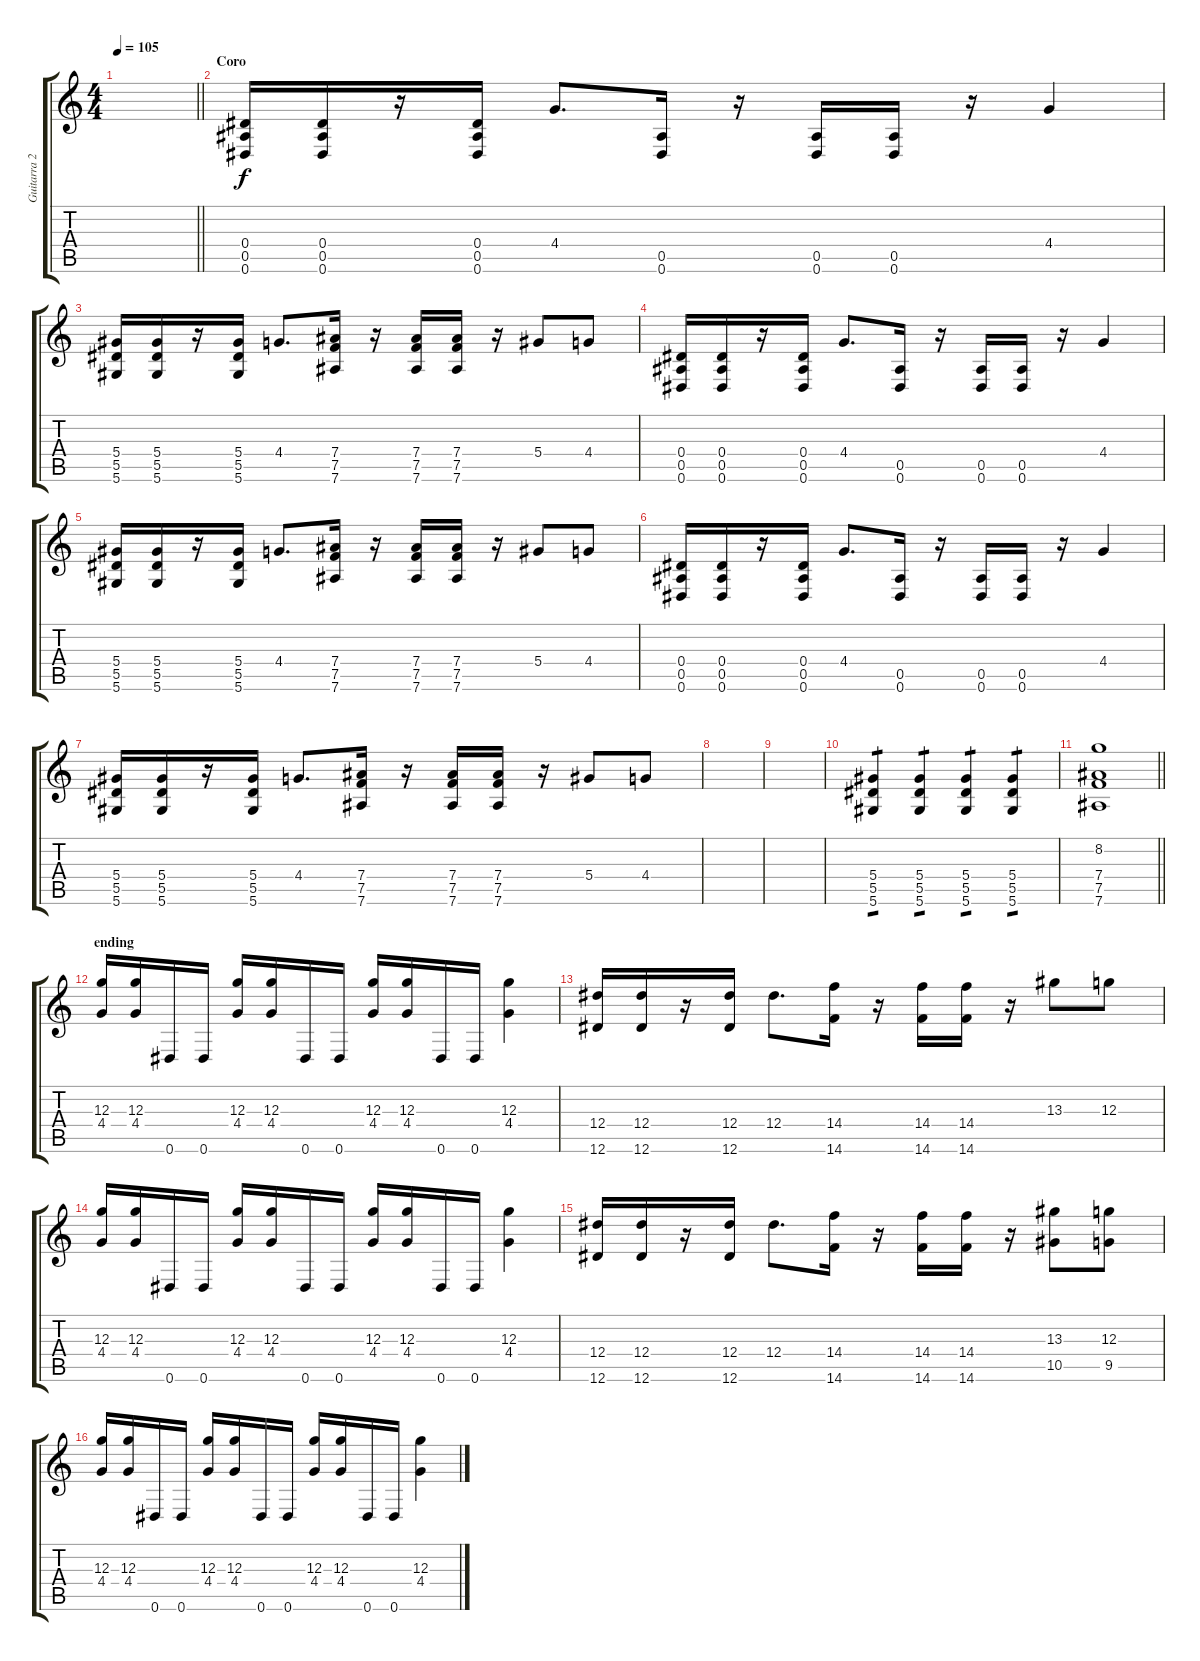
\track ("Guitarra 2" "Guitarra 2") {instrument distortionguitar}
\staff {score tabs}
\tuning (E4 B3 G3 Eb3 Bb2 Eb2) {hide}
\ts (4 4)
\tempo 105
\clef g2
\barLineRight lightlight
\ks c
|
\section ("" "Coro")
(0.4 0.5 0.6).16 (0.4 0.5 0.6).16 r.16 (0.4 0.5 0.6).16 4.4.8{d} (0.5 0.6).16 r.16 (0.5 0.6).16 (0.5 0.6).16 r.16 4.4.4 |
(5.4 5.5 5.6).16 (5.4 5.5 5.6).16 r.16 (5.4 5.5 5.6).16 4.4.8{d} (7.4 7.5 7.6).16 r.16 (7.4 7.5 7.6).16 (7.4 7.5 7.6).16 r.16 5.4.8 4.4.8 |
(0.4 0.5 0.6).16 (0.4 0.5 0.6).16 r.16 (0.4 0.5 0.6).16 4.4.8{d} (0.5 0.6).16 r.16 (0.5 0.6).16 (0.5 0.6).16 r.16 4.4.4 |
(5.4 5.5 5.6).16 (5.4 5.5 5.6).16 r.16 (5.4 5.5 5.6).16 4.4.8{d} (7.4 7.5 7.6).16 r.16 (7.4 7.5 7.6).16 (7.4 7.5 7.6).16 r.16 5.4.8 4.4.8 |
(0.4 0.5 0.6).16 (0.4 0.5 0.6).16 r.16 (0.4 0.5 0.6).16 4.4.8{d} (0.5 0.6).16 r.16 (0.5 0.6).16 (0.5 0.6).16 r.16 4.4.4 |
(5.4 5.5 5.6).16 (5.4 5.5 5.6).16 r.16 (5.4 5.5 5.6).16 4.4.8{d} (7.4 7.5 7.6).16 r.16 (7.4 7.5 7.6).16 (7.4 7.5 7.6).16 r.16 5.4.8 4.4.8 |
|
|
(5.4 5.5 5.6).4{tp 1} (5.4 5.5 5.6).4{tp 1} (5.4 5.5 5.6).4{tp 1} (5.4 5.5 5.6).4{tp 1} |
\barLineRight lightlight
(8.2 7.4 7.5 7.6).1 |
\section ("" "ending")
(12.3 4.4).16 (12.3 4.4).16 0.6.16 0.6.16 (12.3 4.4).16 (12.3 4.4).16 0.6.16 0.6.16 (12.3 4.4).16 (12.3 4.4).16 0.6.16 0.6.16 (12.3 4.4).4 |
(12.4 12.6).16 (12.4 12.6).16 r.16 (12.4 12.6).16 12.4.8{d} (14.4 14.6).16 r.16 (14.4 14.6).16 (14.4 14.6).16 r.16 13.3.8 12.3.8 |
(12.3 4.4).16 (12.3 4.4).16 0.6.16 0.6.16 (12.3 4.4).16 (12.3 4.4).16 0.6.16 0.6.16 (12.3 4.4).16 (12.3 4.4).16 0.6.16 0.6.16 (12.3 4.4).4 |
(12.4 12.6).16 (12.4 12.6).16 r.16 (12.4 12.6).16 12.4.8{d} (14.4 14.6).16 r.16 (14.4 14.6).16 (14.4 14.6).16 r.16 (13.3 10.5).8 (12.3 9.5).8 |
(12.3 4.4).16 (12.3 4.4).16 0.6.16 0.6.16 (12.3 4.4).16 (12.3 4.4).16 0.6.16 0.6.16 (12.3 4.4).16 (12.3 4.4).16 0.6.16 0.6.16 (12.3 4.4).4
